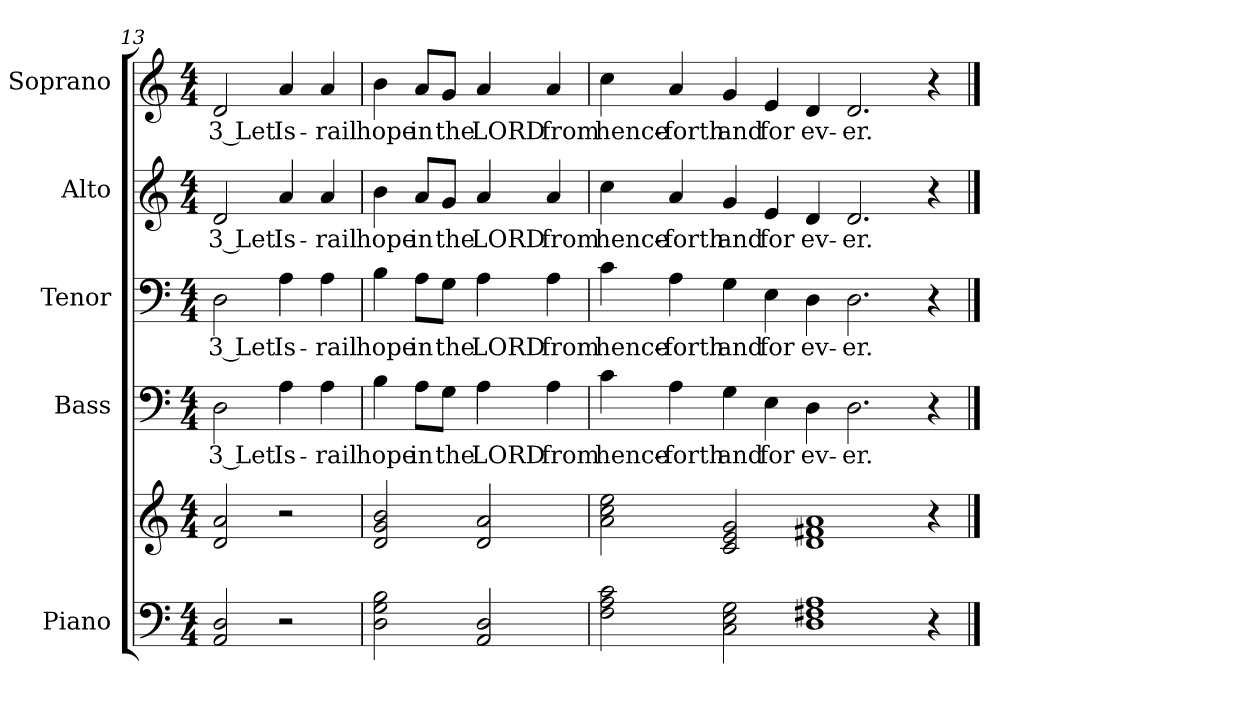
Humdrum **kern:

**kern	**kern	**kern	**text	**kern	**text	**kern	**text	**kern	**text
*part5	*part5	*part4	*part4	*part3	*part3	*part2	*part2	*part1	*part1
*staff6	*staff5	*staff4	*staff4	*staff3	*staff3	*staff2	*staff2	*staff1	*staff1
*I"Piano	*	*I"Bass	*	*I"Tenor	*	*I"Alto	*	*I"Soprano	*
*I'Pno.	*	*I'B.	*	*I'T.	*	*I'A.	*	*I'S.	*
!!LO:PB:g=z
*clefF4	*clefG2	*clefF4	*	*clefF4	*	*clefG2	*	*clefG2	*
*k[]	*k[]	*k[]	*	*k[]	*	*k[]	*	*k[]	*
*C:	*C:	*C:	*	*C:	*	*C:	*	*C:	*
*M4/4	*M4/4	*M4/4	*	*M4/4	*	*M4/4	*	*M4/4	*
=13	=13	=13	=13	=13	=13	=13	=13	=13	=13
!	!	!	!LO:LY:b:color=#000000	!	!	!	!	!	!
!	!	!	!	!	!LO:LY:b:color=#000000	!	!	!	!
!	!	!	!	!	!	!	!LO:LY:b:color=#000000	!	!
!	!	!	!	!	!	!	!	!	!LO:LY:b:color=#000000
2AAi/ 2Di	2di/ 2ai	2Di\	3 Let	2Di\	3 Let	2di/	3 Let	2di/	3 Let
!	!	!	!LO:LY:b:color=#000000	!	!	!	!	!	!
!	!	!	!	!	!LO:LY:b:color=#000000	!	!	!	!
!	!	!	!	!	!	!	!LO:LY:b:color=#000000	!	!
!	!	!	!	!	!	!	!	!	!LO:LY:b:color=#000000
2r	2r	4Ai\	Is-	4Ai\	Is-	4ai/	Is-	4ai/	Is-
!	!	!	!LO:LY:b:color=#000000	!	!	!	!	!	!
!	!	!	!	!	!LO:LY:b:color=#000000	!	!	!	!
!	!	!	!	!	!	!	!LO:LY:b:color=#000000	!	!
!	!	!	!	!	!	!	!	!	!LO:LY:b:color=#000000
.	.	4Ai\	-rail	4Ai\	-rail	4ai/	-rail	4ai/	-rail
=14	=14	=14	=14	=14	=14	=14	=14	=14	=14
!	!	!	!LO:LY:b:color=#000000	!	!	!	!	!	!
!	!	!	!	!	!LO:LY:b:color=#000000	!	!	!	!
!	!	!	!	!	!	!	!LO:LY:b:color=#000000	!	!
!	!	!	!	!	!	!	!	!	!LO:LY:b:color=#000000
2Di\ 2Gi 2Bi	2di/ 2gi 2bi	4Bi\	hope	4Bi\	hope	4bi\	hope	4bi\	hope
!	!	!	!LO:LY:b:color=#000000	!	!	!	!	!	!
!	!	!	!	!	!LO:LY:b:color=#000000	!	!	!	!
!	!	!	!	!	!	!	!LO:LY:b:color=#000000	!	!
!	!	!	!	!	!	!	!	!	!LO:LY:b:color=#000000
.	.	8Ai\L	in	8Ai\L	in	8ai/L	in	8ai/L	in
!	!	!	!LO:LY:b:color=#000000	!	!	!	!	!	!
!	!	!	!	!	!LO:LY:b:color=#000000	!	!	!	!
!	!	!	!	!	!	!	!LO:LY:b:color=#000000	!	!
!	!	!	!	!	!	!	!	!	!LO:LY:b:color=#000000
.	.	8Gi\J	the	8Gi\J	the	8gi/J	the	8gi/J	the
!	!	!	!LO:LY:b:color=#000000	!	!	!	!	!	!
!	!	!	!	!	!LO:LY:b:color=#000000	!	!	!	!
!	!	!	!	!	!	!	!LO:LY:b:color=#000000	!	!
!	!	!	!	!	!	!	!	!	!LO:LY:b:color=#000000
2AAi/ 2Di	2di/ 2ai	4Ai\	LORD	4Ai\	LORD	4ai/	LORD	4ai/	LORD
!	!	!	!LO:LY:b:color=#000000	!	!	!	!	!	!
!	!	!	!	!	!LO:LY:b:color=#000000	!	!	!	!
!	!	!	!	!	!	!	!LO:LY:b:color=#000000	!	!
!	!	!	!	!	!	!	!	!	!LO:LY:b:color=#000000
.	.	4Ai\	from	4Ai\	from	4ai/	from	4ai/	from
!!LO:PB:g=z
=15	=15	=15	=15	=15	=15	=15	=15	=15	=15
!	!	!	!LO:LY:b:color=#000000	!	!	!	!	!	!
!	!	!	!	!	!LO:LY:b:color=#000000	!	!	!	!
!	!	!	!	!	!	!	!LO:LY:b:color=#000000	!	!
!	!	!	!	!	!	!	!	!	!LO:LY:b:color=#000000
2Fi\ 2Ai 2ci	2ai\ 2cci 2eei	4ci\	hence-	4ci\	hence-	4cci\	hence-	4cci\	hence-
!	!	!	!LO:LY:b:color=#000000	!	!	!	!	!	!
!	!	!	!	!	!LO:LY:b:color=#000000	!	!	!	!
!	!	!	!	!	!	!	!LO:LY:b:color=#000000	!	!
!	!	!	!	!	!	!	!	!	!LO:LY:b:color=#000000
.	.	4Ai\	-forth	4Ai\	-forth	4ai/	-forth	4ai/	-forth
!	!	!	!LO:LY:b:color=#000000	!	!	!	!	!	!
!	!	!	!	!	!LO:LY:b:color=#000000	!	!	!	!
!	!	!	!	!	!	!	!LO:LY:b:color=#000000	!	!
!	!	!	!	!	!	!	!	!	!LO:LY:b:color=#000000
2Ci\ 2Ei 2Gi	2ci/ 2ei 2gi	4Gi\	and	4Gi\	and	4gi/	and	4gi/	and
!	!	!	!LO:LY:b:color=#000000	!	!	!	!	!	!
!	!	!	!	!	!LO:LY:b:color=#000000	!	!	!	!
!	!	!	!	!	!	!	!LO:LY:b:color=#000000	!	!
!	!	!	!	!	!	!	!	!	!LO:LY:b:color=#000000
.	.	4Ei\	for	4Ei\	for	4ei/	for	4ei/	for
!	!	!	!LO:LY:b:color=#000000	!	!	!	!	!	!
!	!	!	!	!	!LO:LY:b:color=#000000	!	!	!	!
!	!	!	!	!	!	!	!LO:LY:b:color=#000000	!	!
!	!	!	!	!	!	!	!	!	!LO:LY:b:color=#000000
1Di 1F#Xi 1Ai	1di 1f#Xi 1ai	4Di\	ev-	4Di\	ev-	4di/	ev-	4di/	ev-
!	!	!	!LO:LY:b:color=#000000	!	!	!	!	!	!
!	!	!	!	!	!LO:LY:b:color=#000000	!	!	!	!
!	!	!	!	!	!	!	!LO:LY:b:color=#000000	!	!
!	!	!	!	!	!	!	!	!	!LO:LY:b:color=#000000
.	.	2.Di\	-er.	2.Di\	-er.	2.di/	-er.	2.di/	-er.
4r	4r	4r	.	4r	.	4r	.	4r	.
==	==	==	==	==	==	==	==	==	==
*-	*-	*-	*-	*-	*-	*-	*-	*-	*-
